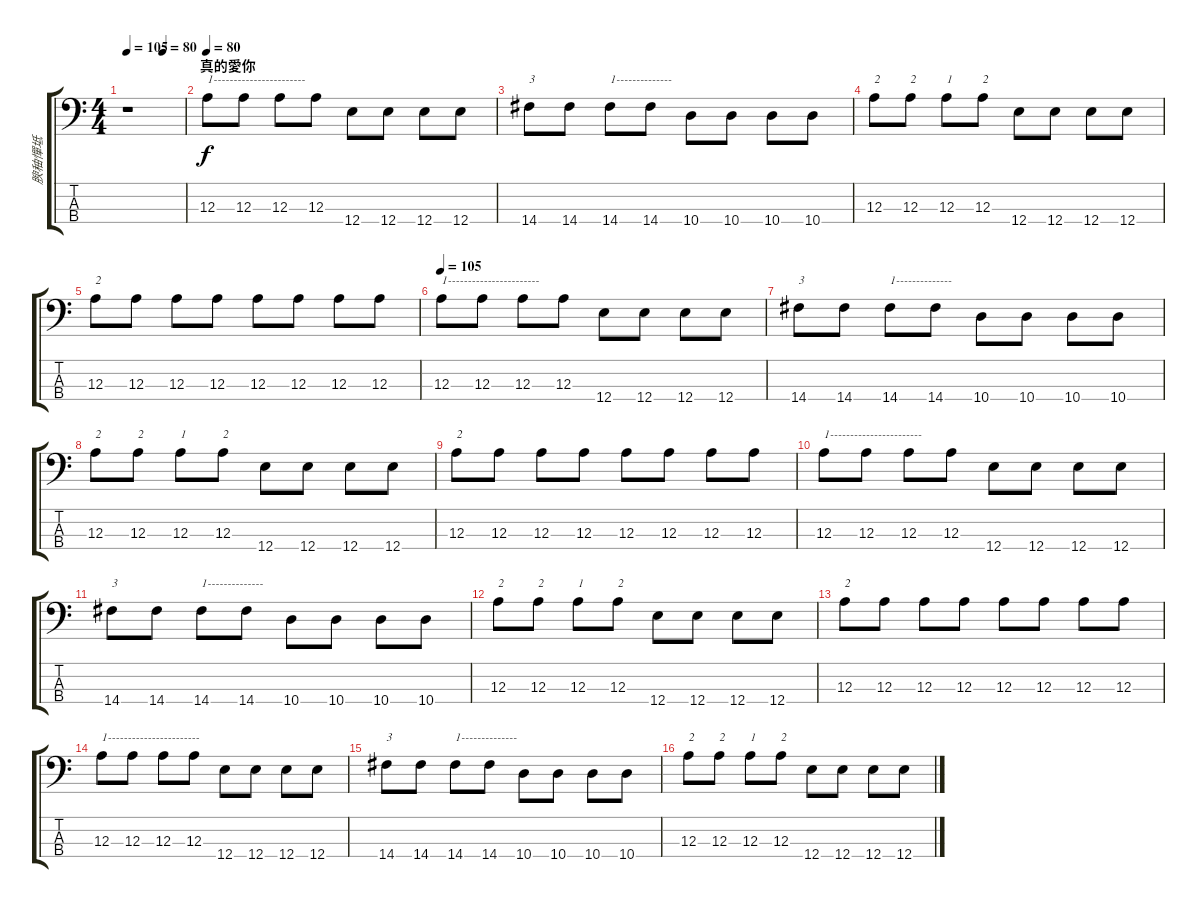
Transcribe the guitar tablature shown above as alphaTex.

\track ("腴秞憚坻" "腴秞憚坻") {instrument electricbassfinger}
\staff {score tabs}
\tuning (G2 D2 A1 E1) {hide}
\ts (4 4)
\tempo 105
\tempo (80 0.625)
\tempo 105
\clef f4
\ks c
r.1{dy f instrument electricbassfinger} |
\section ("" "真的愛你")
\tempo 80
12.3.8{txt "1-----------------------" volume 15} 12.3.8 12.3.8 12.3.8 12.4.8 12.4.8 12.4.8 12.4.8 |
14.4.8{txt "3"} 14.4.8 14.4.8{txt "1--------------"} 14.4.8 10.4.8 10.4.8 10.4.8 10.4.8 |
12.3.8{txt "2"} 12.3.8{txt "2"} 12.3.8{txt "1"} 12.3.8{txt "2"} 12.4.8 12.4.8 12.4.8 12.4.8 |
12.3.8{txt "2"} 12.3.8 12.3.8 12.3.8 12.3.8 12.3.8 12.3.8 12.3.8 |
\tempo 105
12.3.8{txt "1-----------------------"} 12.3.8 12.3.8 12.3.8 12.4.8 12.4.8 12.4.8 12.4.8 |
14.4.8{txt "3"} 14.4.8 14.4.8{txt "1--------------"} 14.4.8 10.4.8 10.4.8 10.4.8 10.4.8 |
12.3.8{txt "2"} 12.3.8{txt "2"} 12.3.8{txt "1"} 12.3.8{txt "2"} 12.4.8 12.4.8 12.4.8 12.4.8 |
12.3.8{txt "2"} 12.3.8 12.3.8 12.3.8 12.3.8 12.3.8 12.3.8 12.3.8 |
12.3.8{txt "1-----------------------"} 12.3.8 12.3.8 12.3.8 12.4.8 12.4.8 12.4.8 12.4.8 |
14.4.8{txt "3"} 14.4.8 14.4.8{txt "1--------------"} 14.4.8 10.4.8 10.4.8 10.4.8 10.4.8 |
12.3.8{txt "2"} 12.3.8{txt "2"} 12.3.8{txt "1"} 12.3.8{txt "2"} 12.4.8 12.4.8 12.4.8 12.4.8 |
12.3.8{txt "2"} 12.3.8 12.3.8 12.3.8 12.3.8 12.3.8 12.3.8 12.3.8 |
12.3.8{txt "1-----------------------"} 12.3.8 12.3.8 12.3.8 12.4.8 12.4.8 12.4.8 12.4.8 |
14.4.8{txt "3"} 14.4.8 14.4.8{txt "1--------------"} 14.4.8 10.4.8 10.4.8 10.4.8 10.4.8 |
12.3.8{txt "2"} 12.3.8{txt "2"} 12.3.8{txt "1"} 12.3.8{txt "2"} 12.4.8 12.4.8 12.4.8 12.4.8
